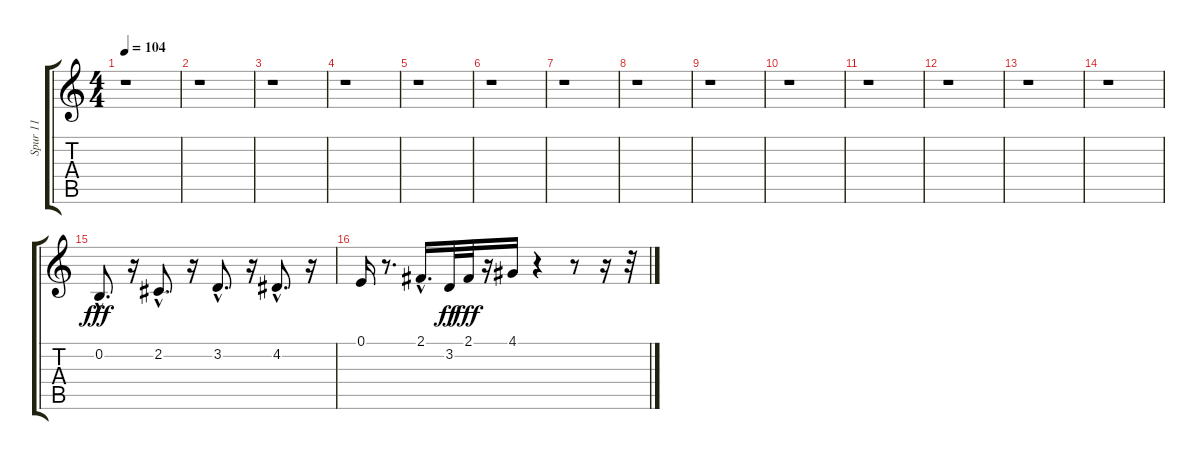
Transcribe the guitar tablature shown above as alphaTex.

\track ("Spur 11" "Spur 11") {instrument synthstrings1}
\staff {score tabs}
\tuning (E4 B3 G3 D3 A2 E2) {hide}
\ts (4 4)
\tempo 104
\clef g2
\ks c
r.1{dy fff} |
r.1 |
r.1 |
r.1 |
r.1 |
r.1 |
r.1 |
r.1 |
r.1 |
r.1 |
r.1 |
r.1 |
r.1 |
r.1 |
0.2{hac}.8{d} r.16 2.2{hac}.8{d} r.16 3.2{hac}.8{d} r.16 4.2{hac}.8{d} r.16 |
0.1.16 r.8{d} 2.1{hac}.16{d} 3.2.32{dy ff} 2.1.32{dy fff} r.16 4.1.16 r.4 r.8 r.16 r.32
